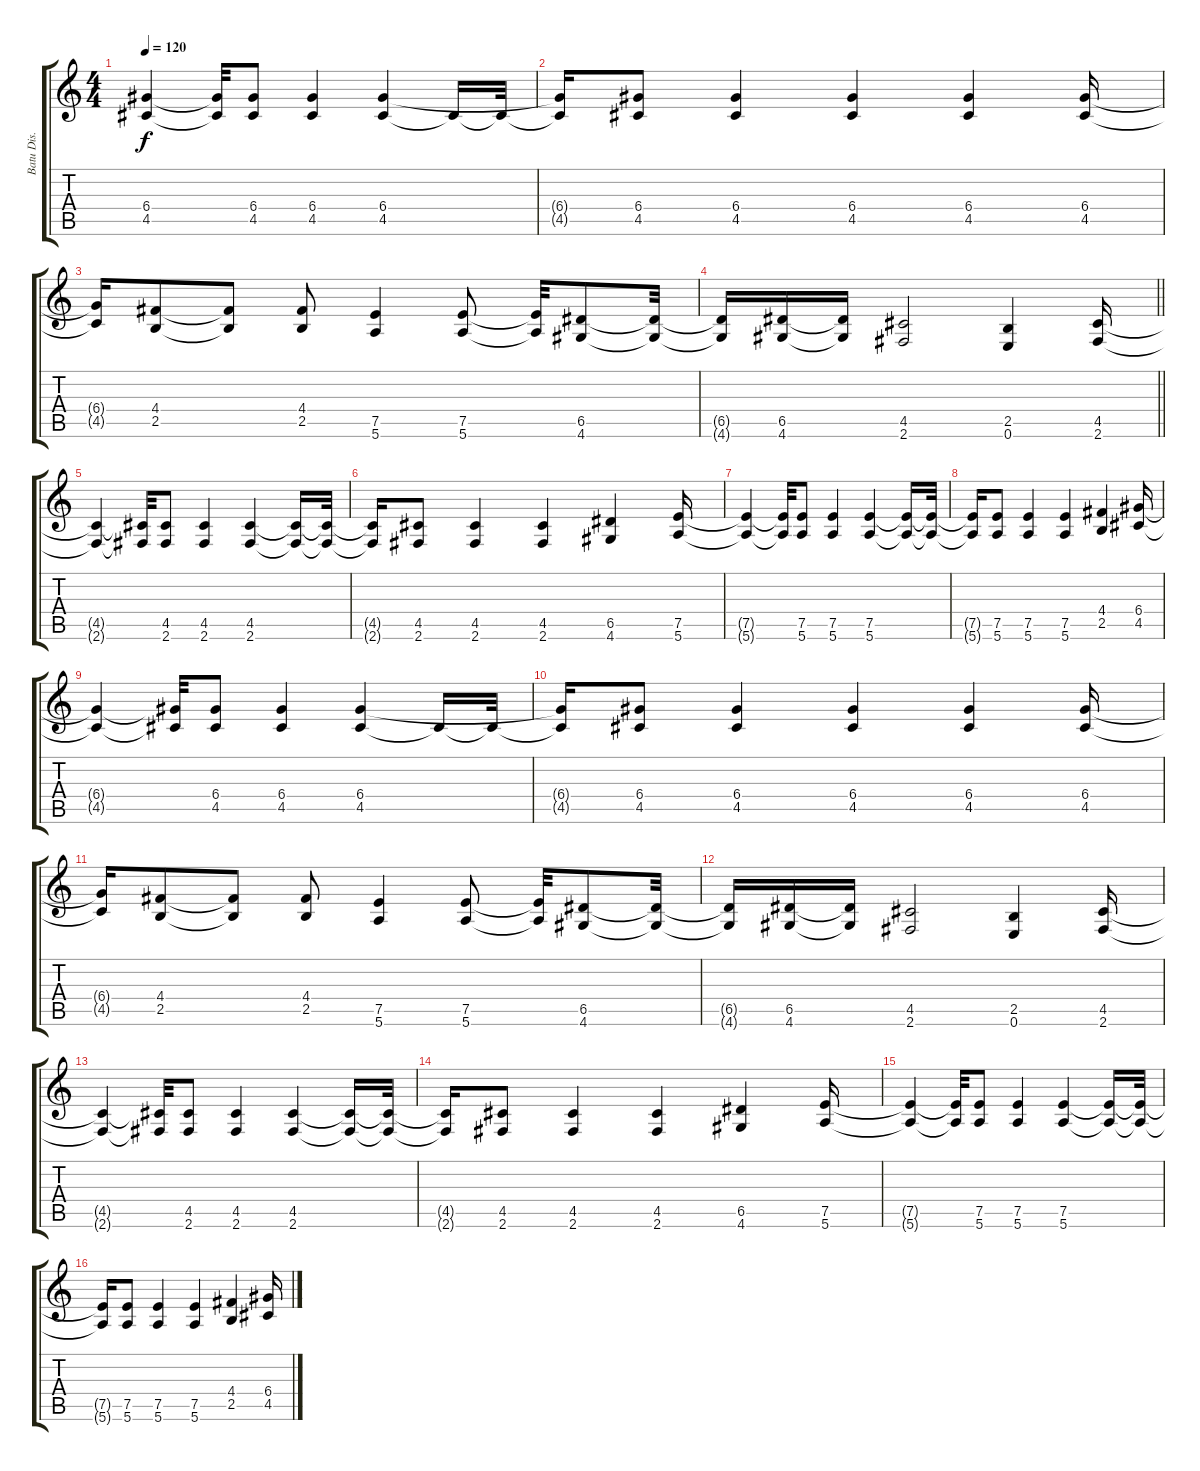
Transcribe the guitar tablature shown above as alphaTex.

\track ("Batu Dis." "Batu Dis.") {instrument distortionguitar}
\staff {score tabs}
\tuning (E4 B3 G3 D3 A2 E2) {hide}
\ts (4 4)
\tempo 120
\clef g2
\ks c
(6.4{t} 4.5{t}).4{dy f} (6.4{t} 4.5{t}).32 (6.4 4.5).8 (6.4 4.5).4 (6.4 4.5).4 4.5{t}.16 4.5{t}.32 |
(6.4{t} 4.5{t}).16 (6.4 4.5).8 (6.4 4.5).4 (6.4 4.5).4 (6.4 4.5).4 (6.4 4.5).16 |
(6.4{t} 4.5{t}).16 (4.4 2.5).8 (4.4{t} 2.5{t}).8 (4.4 2.5).8 (7.5 5.6).4 (7.5 5.6).8 (7.5{t} 5.6{t}).32 (6.5 4.6).8 (6.5{t} 4.6{t}).32 |
\barLineRight lightlight
(6.5{t} 4.6{t}).16 (6.5 4.6).16 (6.5{t} 4.6{t}).16 (4.5 2.6).2 (2.5 0.6).4 (4.5 2.6).16 |
(4.5{t} 2.6{t}).4 (4.5{t} 2.6{t}).32 (4.5 2.6).8 (4.5 2.6).4 (4.5 2.6).4 (4.5{t} 2.6{t}).16 (4.5{t} 2.6{t}).32 |
(4.5{t} 2.6{t}).16 (4.5 2.6).8 (4.5 2.6).4 (4.5 2.6).4 (6.5 4.6).4 (7.5 5.6).16 |
(7.5{t} 5.6{t}).4 (7.5{t} 5.6{t}).32 (7.5 5.6).8 (7.5 5.6).4 (7.5 5.6).4 (7.5{t} 5.6{t}).16 (7.5{t} 5.6{t}).32 |
(7.5{t} 5.6{t}).16 (7.5 5.6).8 (7.5 5.6).4 (7.5 5.6).4 (4.4 2.5).4 (6.4 4.5).16 |
(6.4{t} 4.5{t}).4 (6.4{t} 4.5{t}).32 (6.4 4.5).8 (6.4 4.5).4 (6.4 4.5).4 4.5{t}.16 4.5{t}.32 |
(6.4{t} 4.5{t}).16 (6.4 4.5).8 (6.4 4.5).4 (6.4 4.5).4 (6.4 4.5).4 (6.4 4.5).16 |
(6.4{t} 4.5{t}).16 (4.4 2.5).8 (4.4{t} 2.5{t}).8 (4.4 2.5).8 (7.5 5.6).4 (7.5 5.6).8 (7.5{t} 5.6{t}).32 (6.5 4.6).8 (6.5{t} 4.6{t}).32 |
(6.5{t} 4.6{t}).16 (6.5 4.6).16 (6.5{t} 4.6{t}).16 (4.5 2.6).2 (2.5 0.6).4 (4.5 2.6).16 |
(4.5{t} 2.6{t}).4 (4.5{t} 2.6{t}).32 (4.5 2.6).8 (4.5 2.6).4 (4.5 2.6).4 (4.5{t} 2.6{t}).16 (4.5{t} 2.6{t}).32 |
(4.5{t} 2.6{t}).16 (4.5 2.6).8 (4.5 2.6).4 (4.5 2.6).4 (6.5 4.6).4 (7.5 5.6).16 |
(7.5{t} 5.6{t}).4 (7.5{t} 5.6{t}).32 (7.5 5.6).8 (7.5 5.6).4 (7.5 5.6).4 (7.5{t} 5.6{t}).16 (7.5{t} 5.6{t}).32 |
(7.5{t} 5.6{t}).16 (7.5 5.6).8 (7.5 5.6).4 (7.5 5.6).4 (4.4 2.5).4 (6.4 4.5).16
